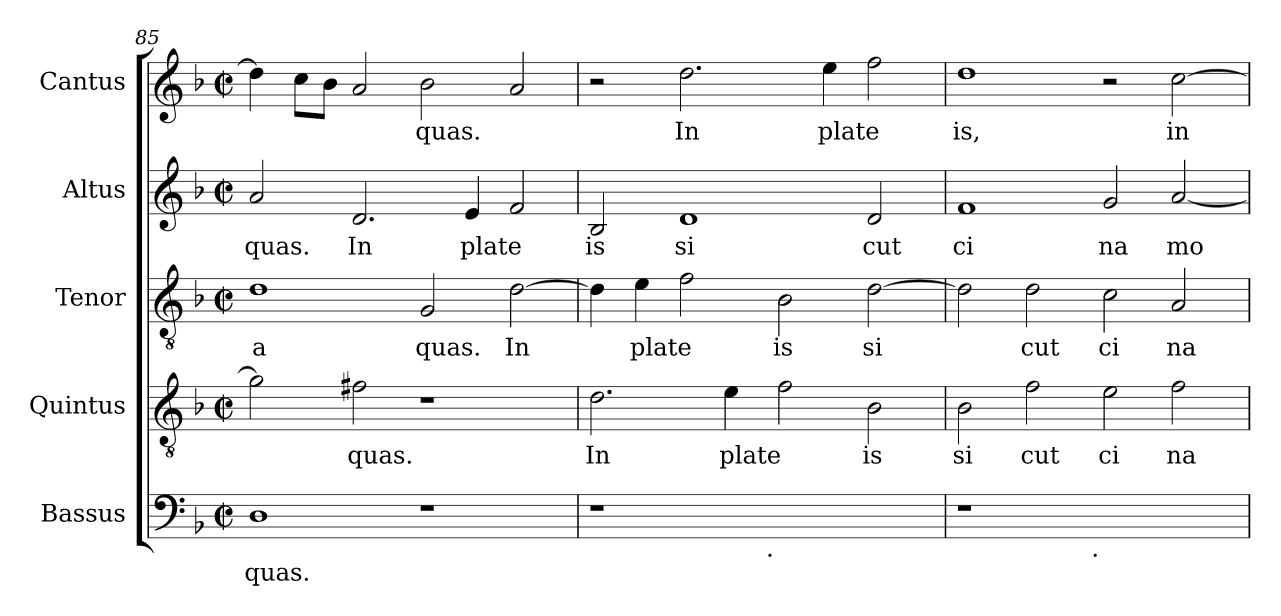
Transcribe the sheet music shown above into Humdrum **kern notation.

**kern	**text	**kern	**text	**kern	**text	**kern	**text	**kern	**text
*part5	*part5	*part4	*part4	*part3	*part3	*part2	*part2	*part1	*part1
*staff5	*staff5	*staff4	*staff4	*staff3	*staff3	*staff2	*staff2	*staff1	*staff1
*I"Bassus	*	*I"Quintus	*	*I"Tenor	*	*I"Altus	*	*I"Cantus	*
*clefF4	*	*clefGv2	*	*clefGv2	*	*clefG2	*	*clefG2	*
*k[b-]	*	*k[b-]	*	*k[b-]	*	*k[b-]	*	*k[b-]	*
*F:	*	*F:	*	*F:	*	*F:	*	*F:	*
*M2/2	*	*M2/2	*	*M2/2	*	*M2/2	*	*M2/2	*
*met(c|)	*	*met(c|)	*	*met(c|)	*	*met(c|)	*	*met(c|)	*
=85	=85	=85	=85	=85	=85	=85	=85	=85	=85
!	!LO:LY:b	!	!LO:LY:b	!	!LO:LY:b	!	!LO:LY:b:cj	!	!LO:LY:b:cj
1D	quas.	2g\]	.	1d	a	2a/	quas.	4dd\]	.
!	!	!	!	!	!	!	!	!	!LO:LY:b:cj
.	.	.	.	.	.	.	.	8cc\L	.
!	!	!	!	!	!	!	!	!	!LO:LY:b:cj
.	.	.	.	.	.	.	.	8b-\J	.
!	!	!	!LO:LY:b	!	!	!	!LO:LY:b:cj	!	!LO:LY:b:cj
.	.	2f#X\	quas.	.	.	2.d/	In	2a/	.
!	!	!	!	!	!LO:LY:b	!	!	!	!LO:LY:b:cj
1r	.	1r	.	2G/	quas.	.	.	2b-\	quas.
!	!	!	!	!	!	!	!LO:LY:b:cj	!	!
.	.	.	.	.	.	4e/	plate	.	.
!	!	!	!	!	!LO:LY:b	!	!LO:LY:b:cj	!	!LO:LY:b:cj
.	.	.	.	[>2d\	In	2f/	.	2a/	.
=86	=86	=86	=86	=86	=86	=86	=86	=86	=86
!	!	!	!LO:LY:b	!	!LO:LY:b	!	!LO:LY:b:cj	!	!
*^	*	*	*	*	*	*	*	*	*
1r	2ryy	.	2.d\	In	4d\]	.	2B-/	is	2r	.
!	!	!	!	!	!	!LO:LY:b	!	!	!	!
.	.	.	.	.	4e\	plate	.	.	.	.
!	!	!	!	!	!	!LO:LY:b	!	!LO:LY:b:cj	!	!LO:LY:b:cj
.	4...ryy	.	.	.	2f\	.	1d	si	2.dd\	In
!	!	!	!	!LO:LY:b	!	!	!	!	!	!
.	.	.	4e\	plate	.	.	.	.	.	.
!	!LO:TX:b:t=.	!	!	!	!	!	!	!	!	!
.	1ryy	.	.	.	.	.	.	.	.	.
!	!	!	!	!LO:LY:b	!	!LO:LY:b	!	!	!	!
1ryy	.	.	2f\	.	2B-\	is	.	.	.	.
!	!	!	!	!	!	!	!	!	!	!LO:LY:b:cj
.	.	.	.	.	.	.	.	.	4ee\	plate
!	!	!	!	!LO:LY:b	!	!LO:LY:b	!	!LO:LY:b:cj	!	!LO:LY:b:cj
.	.	.	2B-\	is	[>2d\	si	2d/	cut	2ff\	.
.	32ryy	.	.	.	.	.	.	.	.	.
=87	=87	=87	=87	=87	=87	=87	=87	=87	=87	=87
!	!	!	!	!LO:LY:b	!	!LO:LY:b	!	!LO:LY:b:cj	!	!LO:LY:b:cj
1r	2ryy	.	2B-\	si	2d\]	.	1f	ci	1dd	is,
!	!	!	!	!LO:LY:b	!	!LO:LY:b	!	!	!	!
.	4...ryy	.	2f\	cut	2d\	cut	.	.	.	.
!	!LO:TX:b:t=.	!	!	!	!	!	!	!	!	!
.	1ryy	.	.	.	.	.	.	.	.	.
!	!	!	!	!LO:LY:b	!	!LO:LY:b	!	!LO:LY:b:cj	!	!
1ryy	.	.	2e\	ci	2c\	ci	2g/	na	2r	.
!	!	!	!	!LO:LY:b	!	!LO:LY:b	!	!LO:LY:b:cj	!	!LO:LY:b:cj
.	.	.	2f\	na	2A/	na	[<2a/	mo	[>2cc\	in
.	32ryy	.	.	.	.	.	.	.	.	.
*v	*v	*	*	*	*	*	*	*	*	*
=	=	=	=	=	=	=	=	=	=
*-	*-	*-	*-	*-	*-	*-	*-	*-	*-
